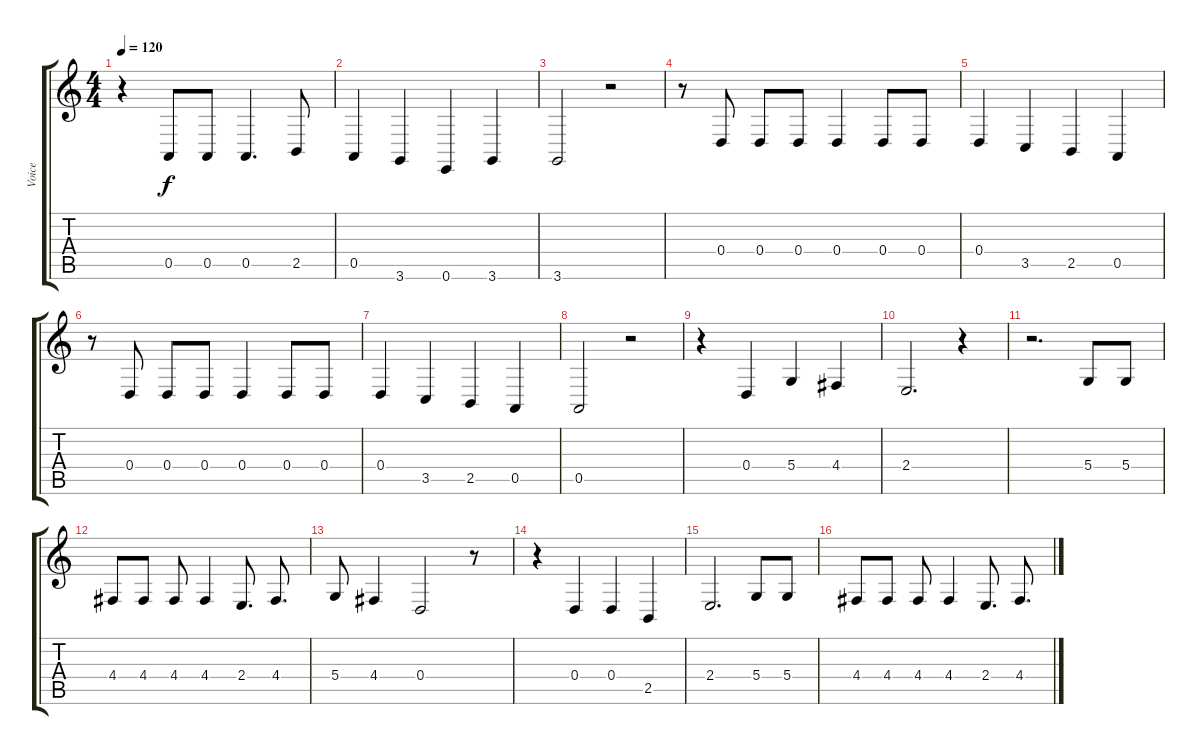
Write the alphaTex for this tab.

\track ("Voice" "Voice") {instrument tenorsax}
\staff {score tabs}
\tuning (E4 B3 G3 D3 A2 E2) {hide}
\ts (4 4)
\tempo 120
\clef g2
\ks c
r.4{dy f} 0.5.8 0.5.8 0.5.4{d} 2.5.8 |
0.5.4 3.6.4 0.6.4 3.6.4 |
3.6.2 r.2 |
r.8 0.4.8 0.4.8 0.4.8 0.4.4 0.4.8 0.4.8 |
0.4.4 3.5.4 2.5.4 0.5.4 |
r.8 0.4.8 0.4.8 0.4.8 0.4.4 0.4.8 0.4.8 |
0.4.4 3.5.4 2.5.4 0.5.4 |
0.5.2 r.2 |
r.4 0.4.4 5.4.4 4.4.4 |
2.4.2{d} r.4 |
r.2{d} 5.4.8 5.4.8 |
4.4.8 4.4.8 4.4.8 4.4.4 2.4.8{d} 4.4.8{d} |
5.4.8 4.4.4 0.4.2 r.8 |
r.4 0.4.4 0.4.4 2.5.4 |
2.4.2{d} 5.4.8 5.4.8 |
4.4.8 4.4.8 4.4.8 4.4.4 2.4.8{d} 4.4.8{d}
